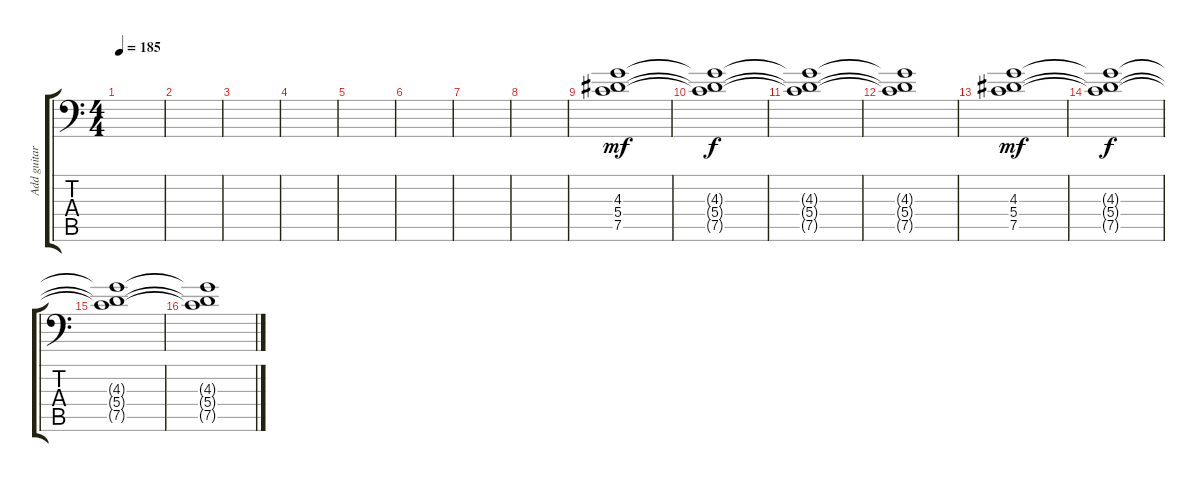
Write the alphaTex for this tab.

\track ("Add guitar" "Add guitar") {mute instrument distortionguitar}
\staff {score tabs}
\tuning (C4 G3 Eb3 Bb2 F2 Bb1) {hide}
\ts (4 4)
\tempo 185
\clef f4
\ks c
|
|
|
|
|
|
|
|
(4.3 5.4 7.5).1{dy mf} |
(4.3{t} 5.4{t} 7.5{t}).1{dy f} |
(4.3{t} 5.4{t} 7.5{t}).1 |
(4.3{t} 5.4{t} 7.5{t}).1 |
(4.3 5.4 7.5).1{dy mf} |
(4.3{t} 5.4{t} 7.5{t}).1{dy f} |
(4.3{t} 5.4{t} 7.5{t}).1 |
(4.3{t} 5.4{t} 7.5{t}).1
